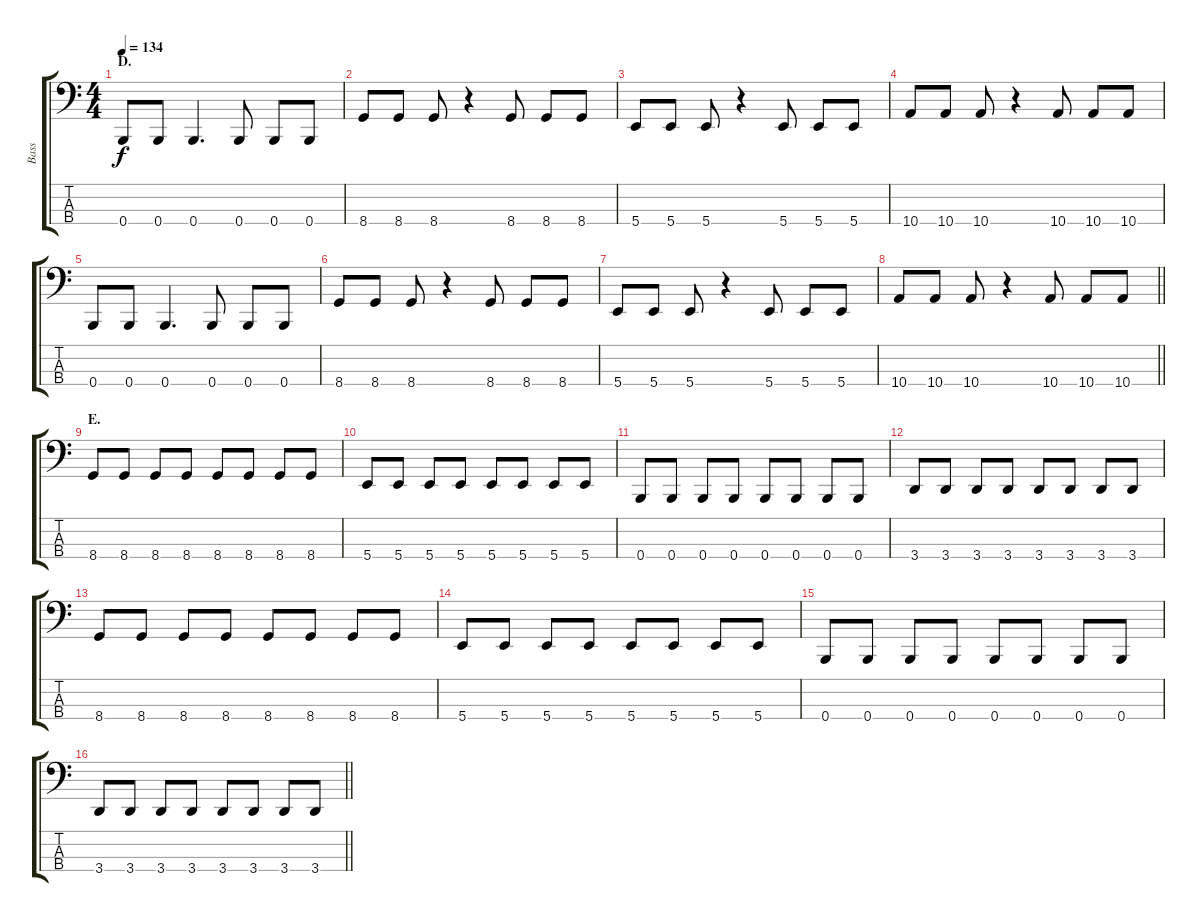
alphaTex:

\track ("Bass" "Bass") {instrument electricbasspick}
\staff {score tabs}
\tuning (E2 B1 Gb1 B0) {hide}
\ts (4 4)
\section ("" "D.")
\tempo 134
\clef f4
\ks c
0.4.8{dy f} 0.4.8 0.4.4{d} 0.4.8 0.4.8 0.4.8 |
8.4.8 8.4.8 8.4.8 r.4 8.4.8 8.4.8 8.4.8 |
5.4.8 5.4.8 5.4.8 r.4 5.4.8 5.4.8 5.4.8 |
10.4.8 10.4.8 10.4.8 r.4 10.4.8 10.4.8 10.4.8 |
0.4.8 0.4.8 0.4.4{d} 0.4.8 0.4.8 0.4.8 |
8.4.8 8.4.8 8.4.8 r.4 8.4.8 8.4.8 8.4.8 |
5.4.8 5.4.8 5.4.8 r.4 5.4.8 5.4.8 5.4.8 |
\barLineRight lightlight
10.4.8 10.4.8 10.4.8 r.4 10.4.8 10.4.8 10.4.8 |
\section ("" "E.")
8.4.8 8.4.8 8.4.8 8.4.8 8.4.8 8.4.8 8.4.8 8.4.8 |
5.4.8 5.4.8 5.4.8 5.4.8 5.4.8 5.4.8 5.4.8 5.4.8 |
0.4.8 0.4.8 0.4.8 0.4.8 0.4.8 0.4.8 0.4.8 0.4.8 |
3.4.8 3.4.8 3.4.8 3.4.8 3.4.8 3.4.8 3.4.8 3.4.8 |
8.4.8 8.4.8 8.4.8 8.4.8 8.4.8 8.4.8 8.4.8 8.4.8 |
5.4.8 5.4.8 5.4.8 5.4.8 5.4.8 5.4.8 5.4.8 5.4.8 |
0.4.8 0.4.8 0.4.8 0.4.8 0.4.8 0.4.8 0.4.8 0.4.8 |
\barLineRight lightlight
3.4.8 3.4.8 3.4.8 3.4.8 3.4.8 3.4.8 3.4.8 3.4.8
